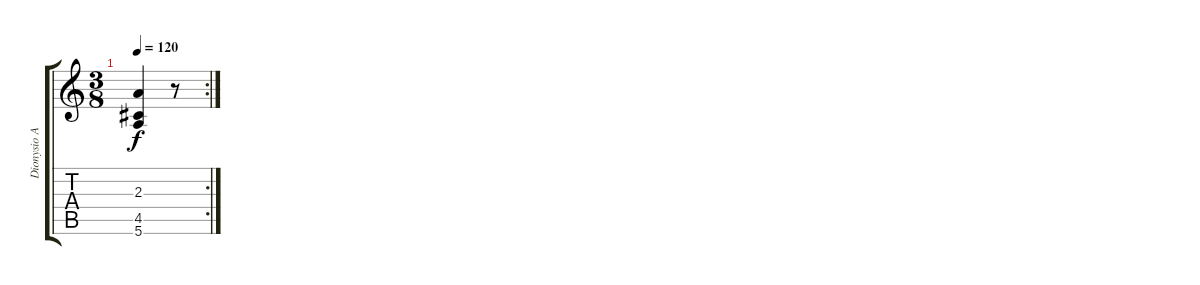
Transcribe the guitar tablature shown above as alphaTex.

\track ("Dionysio Aguado" "Dionysio A") {instrument acousticguitarnylon}
\staff {score tabs}
\tuning (E4 B3 G3 D3 A2 E2) {hide}
\rc 2
\ts (3 8)
\tempo 120
\clef g2
\ks c
(2.3 4.5 5.6).4{dy f} r.8
